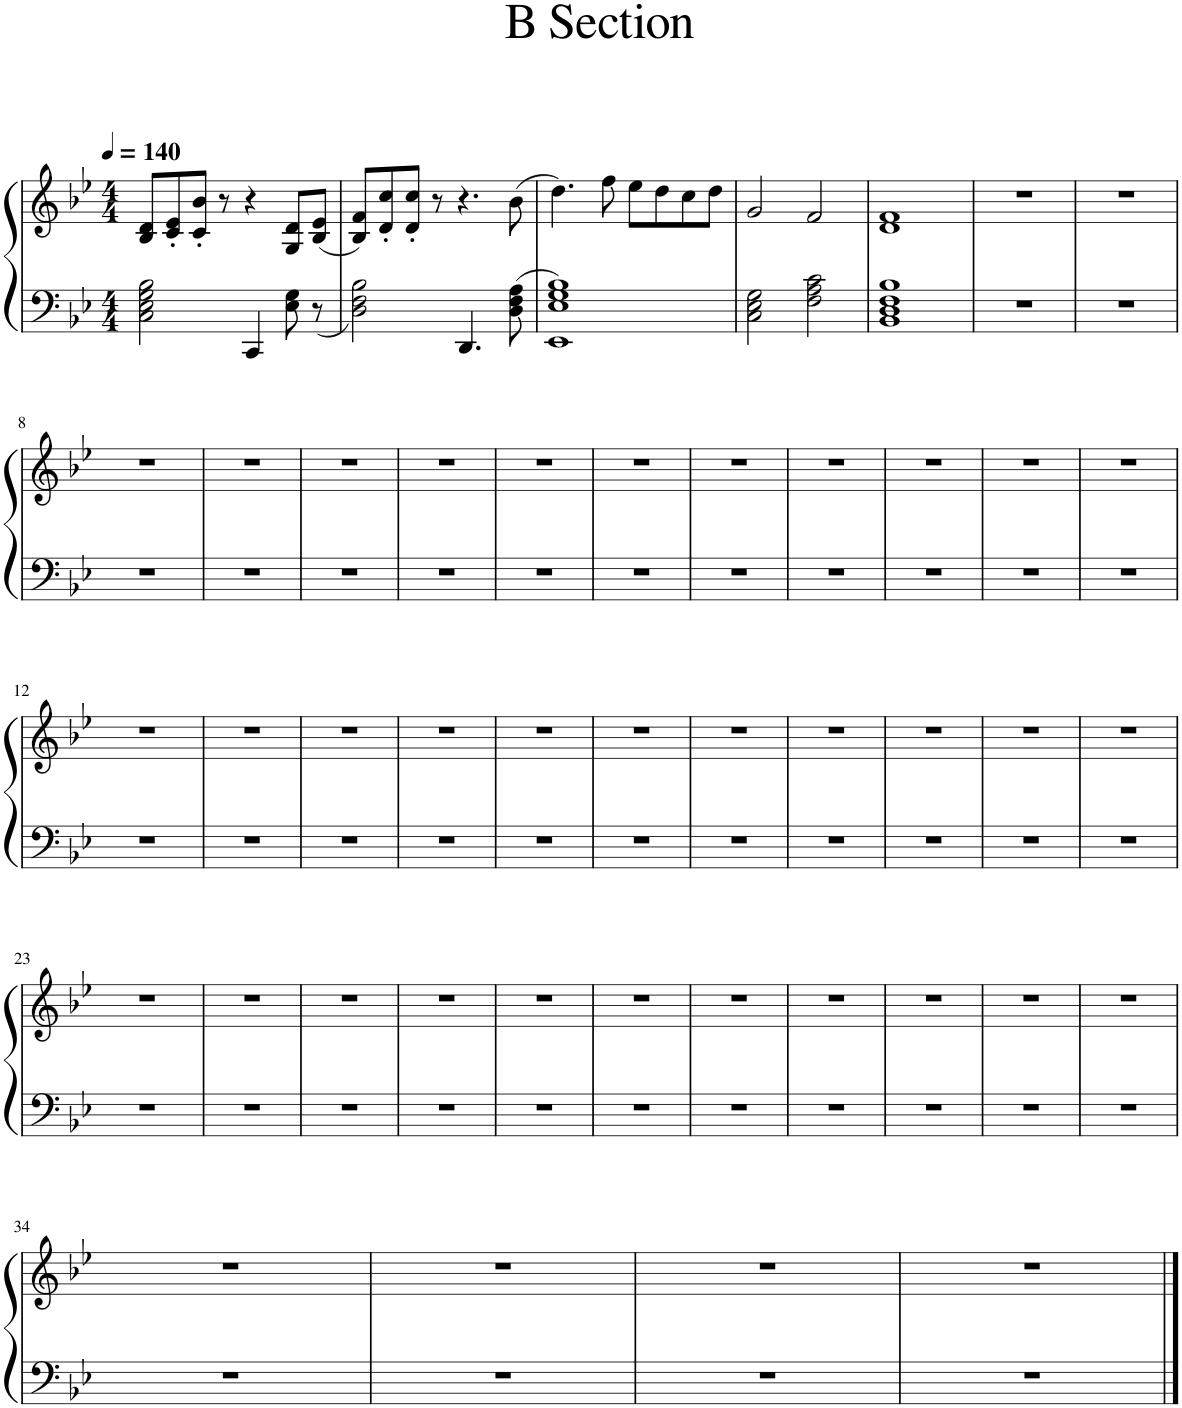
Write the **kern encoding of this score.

**kern	**kern
*part1	*part1
*staff2	*staff1
*I"Piano	*
*I'Pno.	*
*clefF4	*clefG2
*k[b-e-]	*k[b-e-]
*M4/4	*M4/4
*MM140	*MM140
=1	=1
2C\ 2E-\ 2G\ 2B-\	8B-/ 8d/L
.	8c/' 8e-/'
.	8c/' 8b-/'J
.	8r
4CC/	4r
8E-\ 8G\	8G/ 8d/L
8r	(8B-/ 8e-/J
=2	=2
2D\ 2F\ 2B-\	8B-/ 8f/L)
.	8d/' 8cc/'
.	8d/' 8cc/'J
.	8r
4.DD/	4.r
8D\ 8F\ 8A\	(8b-\
=3	=3
1EE- 1E- 1G 1B-	4.dd\)
.	8ff\
.	8ee-\L
.	8dd\
.	8cc\
.	8dd\J
=4	=4
2C\ 2E-\ 2G\	2g/
2F\ 2A\ 2c\	2f/
=5	=5
1BB- 1D 1F 1B-	1d 1f
=6	=6
1r	1r
=7	=7
1r	1r
!!LO:LB:g=z
=8	=8
1r	1r
=9	=9
1r	1r
=10	=10
1r	1r
=11	=11
1r	1r
=12	=12
1r	1r
=13	=13
1r	1r
=14	=14
1r	1r
=15	=15
1r	1r
=16	=16
1r	1r
=17	=17
1r	1r
=11	=11
1r	1r
!!LO:LB:g=z
=12	=12
1r	1r
=13	=13
1r	1r
=14	=14
1r	1r
=15	=15
1r	1r
=16	=16
1r	1r
=17	=17
1r	1r
=18	=18
1r	1r
=19	=19
1r	1r
=20	=20
1r	1r
=21	=21
1r	1r
=22	=22
1r	1r
!!LO:LB:g=z
=23	=23
1r	1r
=24	=24
1r	1r
=25	=25
1r	1r
=26	=26
1r	1r
=27	=27
1r	1r
=28	=28
1r	1r
=29	=29
1r	1r
=30	=30
1r	1r
=31	=31
1r	1r
=32	=32
1r	1r
=33	=33
1r	1r
!!LO:LB:g=z
=34	=34
1r	1r
=35	=35
1r	1r
=36	=36
1r	1r
=37	=37
1r	1r
==	==
*-	*-
